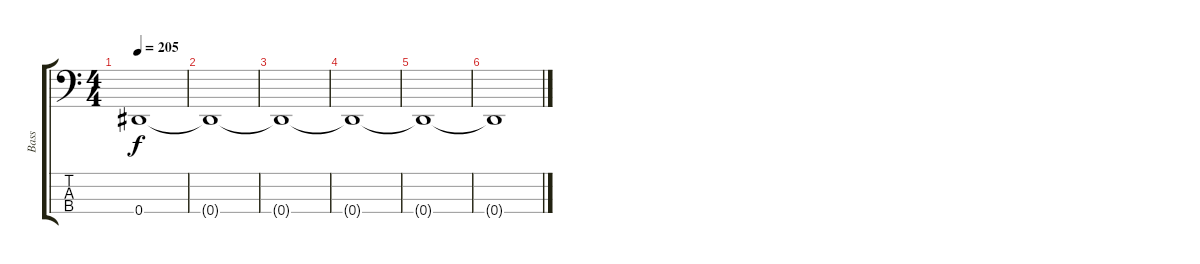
\track ("Bass" "Bass") {instrument electricbassfinger}
\staff {score tabs}
\tuning (Gb2 Db2 Ab1 Eb1) {hide}
\ts (4 4)
\tempo 205
\clef f4
\ks c
0.4{t}.1{dy f} |
0.4{t}.1 |
0.4{t}.1{volume 3} |
0.4{t}.1 |
0.4{t}.1 |
0.4{t}.1
